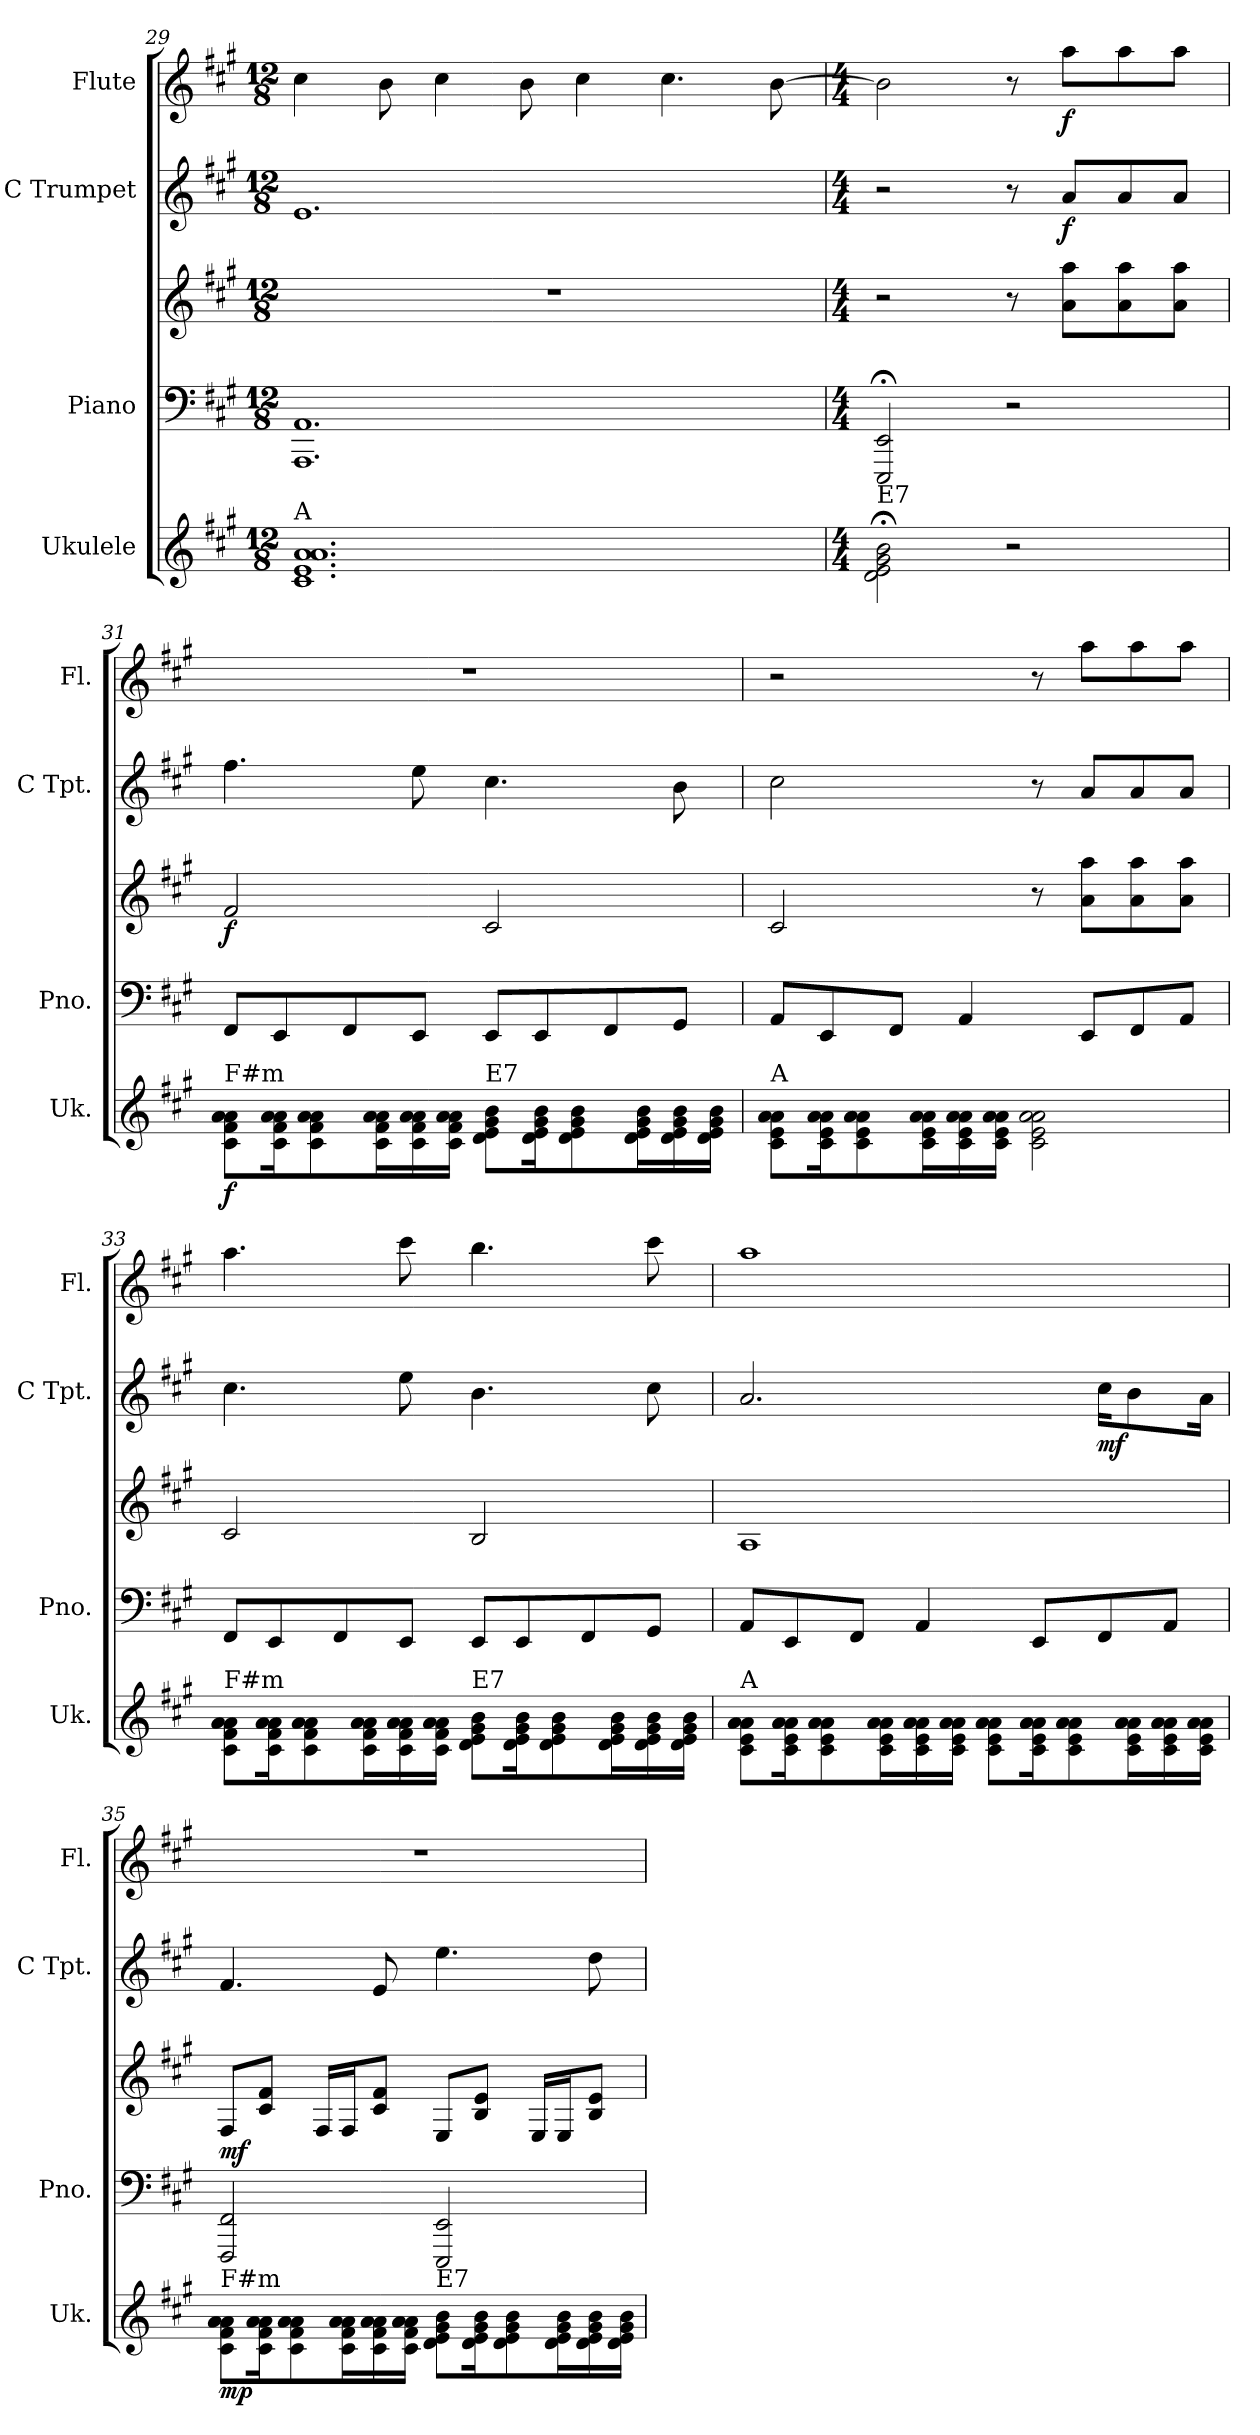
**kern	**dynam	**kern	**kern	**dynam	**kern	**dynam	**kern	**dynam
*part4	*part4	*part3	*part3	*part3	*part2	*part2	*part1	*part1
*staff5	*staff5	*staff4	*staff3	*staff3/4	*staff2	*staff2	*staff1	*staff1
*I"Ukulele	*	*I"Piano	*	*	*I"C Trumpet	*	*I"Flute	*
*I'Uk.	*	*I'Pno.	*	*	*I'C Tpt.	*	*I'Fl.	*
*	*	*clefF4	*clefG2	*	*clefG2	*	*clefG2	*
*k[f#c#g#]	*	*k[f#c#g#]	*k[f#c#g#]	*	*k[f#c#g#]	*	*k[f#c#g#]	*
*M12/8	*	*M12/8	*M12/8	*	*M12/8	*	*M12/8	*
=29	=29	=29	=29	=29	=29	=29	=29	=29
!LO:TX:a:t=A	!	!	!	!	!	!	!	!
1.c# 1.e 1.a 1.a	.	1.AAA 1.AA	1.r	.	1.e	.	4cc#\	.
.	.	.	.	.	.	.	8b\	.
.	.	.	.	.	.	.	4cc#\	.
.	.	.	.	.	.	.	8b\	.
.	.	.	.	.	.	.	4cc#\	.
.	.	.	.	.	.	.	4.cc#\	.
.	.	.	.	.	.	.	[8b\	.
=30	=30	=30	=30	=30	=30	=30	=30	=30
*M4/4	*	*M4/4	*M4/4	*	*M4/4	*	*M4/4	*
*	*	*	*	*	*	*	*MM120	*
!LO:TX:a:t=E7	!	!	!	!	!	!	!	!
2d\;< 2e\;< 2g#\;< 2b\;<	.	2EEE/;< 2EE/;<	2r	.	2r	.	2b\]	.
2r	.	2r	8r	.	8r	.	8r	.
!	!	!	!	!	!	!LO:DY:b	!	!LO:DY:b
.	.	.	8a\ 8aa\L	.	8a/L	f	8aa\L	f
.	.	.	8a\ 8aa\	.	8a/	.	8aa\	.
.	.	.	8a\ 8aa\J	.	8a/J	.	8aa\J	.
=31	=31	=31	=31	=31	=31	=31	=31	=31
!LO:TX:a:t=F#m	!	!	!	!	!	!	!	!
!	!LO:DY:b	!	!	!LO:DY:b	!	!	!	!
8c#\ 8f#\ 8a\ 8a\L	f	8FF#/L	2f#/	f	4.ff#\	.	1r	.
16c#\ 16f#\ 16a\ 16a\K	.	8EE/	.	.	.	.	.	.
8c#\ 8f#\ 8a\ 8a\	.	.	.	.	.	.	.	.
.	.	8FF#/	.	.	.	.	.	.
16c#\ 16f#\ 16a\ 16a\L	.	.	.	.	.	.	.	.
16c#\ 16f#\ 16a\ 16a\	.	8EE/J	.	.	8ee\	.	.	.
16c#\ 16f#\ 16a\ 16a\JJ	.	.	.	.	.	.	.	.
!LO:TX:a:t=E7	!	!	!	!	!	!	!	!
8d\ 8e\ 8g#\ 8b\L	.	8EE/L	2c#/	.	4.cc#\	.	.	.
16d\ 16e\ 16g#\ 16b\K	.	8EE/	.	.	.	.	.	.
8d\ 8e\ 8g#\ 8b\	.	.	.	.	.	.	.	.
.	.	8FF#/	.	.	.	.	.	.
16d\ 16e\ 16g#\ 16b\L	.	.	.	.	.	.	.	.
16d\ 16e\ 16g#\ 16b\	.	8GG#/J	.	.	8b\	.	.	.
16d\ 16e\ 16g#\ 16b\JJ	.	.	.	.	.	.	.	.
!!LO:LB:g=z
=32	=32	=32	=32	=32	=32	=32	=32	=32
!LO:TX:a:t=A	!	!	!	!	!	!	!	!
8c#\ 8e\ 8a\ 8a\L	.	8AA/L	2c#/	.	2cc#\	.	2r	.
16c#\ 16e\ 16a\ 16a\K	.	8EE/	.	.	.	.	.	.
8c#\ 8e\ 8a\ 8a\	.	.	.	.	.	.	.	.
.	.	8FF#/J	.	.	.	.	.	.
16c#\ 16e\ 16a\ 16a\L	.	.	.	.	.	.	.	.
16c#\ 16e\ 16a\ 16a\	.	4AA/	.	.	.	.	.	.
16c#\ 16e\ 16a\ 16a\JJ	.	.	.	.	.	.	.	.
2c#\ 2e\ 2a\ 2a\	.	.	8r	.	8r	.	8r	.
.	.	8EE/L	8a\ 8aa\L	.	8a/L	.	8aa\L	.
.	.	8FF#/	8a\ 8aa\	.	8a/	.	8aa\	.
.	.	8AA/J	8a\ 8aa\J	.	8a/J	.	8aa\J	.
=33	=33	=33	=33	=33	=33	=33	=33	=33
!LO:TX:a:t=F#m	!	!	!	!	!	!	!	!
8c#\ 8f#\ 8a\ 8a\L	.	8FF#/L	2c#/	.	4.cc#\	.	4.aa\	.
16c#\ 16f#\ 16a\ 16a\K	.	8EE/	.	.	.	.	.	.
8c#\ 8f#\ 8a\ 8a\	.	.	.	.	.	.	.	.
.	.	8FF#/	.	.	.	.	.	.
16c#\ 16f#\ 16a\ 16a\L	.	.	.	.	.	.	.	.
16c#\ 16f#\ 16a\ 16a\	.	8EE/J	.	.	8ee\	.	8ccc#\	.
16c#\ 16f#\ 16a\ 16a\JJ	.	.	.	.	.	.	.	.
!LO:TX:a:t=E7	!	!	!	!	!	!	!	!
8d\ 8e\ 8g#\ 8b\L	.	8EE/L	2B/	.	4.b\	.	4.bb\	.
16d\ 16e\ 16g#\ 16b\K	.	8EE/	.	.	.	.	.	.
8d\ 8e\ 8g#\ 8b\	.	.	.	.	.	.	.	.
.	.	8FF#/	.	.	.	.	.	.
16d\ 16e\ 16g#\ 16b\L	.	.	.	.	.	.	.	.
16d\ 16e\ 16g#\ 16b\	.	8GG#/J	.	.	8cc#\	.	8ccc#\	.
16d\ 16e\ 16g#\ 16b\JJ	.	.	.	.	.	.	.	.
=34	=34	=34	=34	=34	=34	=34	=34	=34
!LO:TX:a:t=A	!	!	!	!	!	!	!	!
8c#\ 8e\ 8a\ 8a\L	.	8AA/L	1A	.	2.a/	.	1aa	.
16c#\ 16e\ 16a\ 16a\K	.	8EE/	.	.	.	.	.	.
8c#\ 8e\ 8a\ 8a\	.	.	.	.	.	.	.	.
.	.	8FF#/J	.	.	.	.	.	.
16c#\ 16e\ 16a\ 16a\L	.	.	.	.	.	.	.	.
16c#\ 16e\ 16a\ 16a\	.	4AA/	.	.	.	.	.	.
16c#\ 16e\ 16a\ 16a\JJ	.	.	.	.	.	.	.	.
8c#\ 8e\ 8a\ 8a\L	.	.	.	.	.	.	.	.
16c#\ 16e\ 16a\ 16a\K	.	8EE/L	.	.	.	.	.	.
8c#\ 8e\ 8a\ 8a\	.	.	.	.	.	.	.	.
!	!	!	!	!	!	!LO:DY:b	!	!
.	.	8FF#/	.	.	16cc#\KL	mf	.	.
16c#\ 16e\ 16a\ 16a\L	.	.	.	.	8b\	.	.	.
16c#\ 16e\ 16a\ 16a\	.	8AA/J	.	.	.	.	.	.
16c#\ 16e\ 16a\ 16a\JJ	.	.	.	.	16a\Jk	.	.	.
!!LO:PB:g=z
=35	=35	=35	=35	=35	=35	=35	=35	=35
!LO:TX:a:t=F#m	!	!	!	!	!	!	!	!
!	!LO:DY:b	!	!	!LO:DY:b	!	!	!	!
8c#\ 8f#\ 8a\ 8a\L	mp	2FFF#/ 2FF#/	8F#/L	mf	4.f#/	.	1r	.
16c#\ 16f#\ 16a\ 16a\K	.	.	8c#/ 8f#/J	.	.	.	.	.
8c#\ 8f#\ 8a\ 8a\	.	.	.	.	.	.	.	.
.	.	.	16F#/LL	.	.	.	.	.
16c#\ 16f#\ 16a\ 16a\L	.	.	16F#/J	.	.	.	.	.
16c#\ 16f#\ 16a\ 16a\	.	.	8c#/ 8f#/J	.	8e/	.	.	.
16c#\ 16f#\ 16a\ 16a\JJ	.	.	.	.	.	.	.	.
!LO:TX:a:t=E7	!	!	!	!	!	!	!	!
8d\ 8e\ 8g#\ 8b\L	.	2EEE/ 2EE/	8E/L	.	4.ee\	.	.	.
16d\ 16e\ 16g#\ 16b\K	.	.	8B/ 8e/J	.	.	.	.	.
8d\ 8e\ 8g#\ 8b\	.	.	.	.	.	.	.	.
.	.	.	16E/LL	.	.	.	.	.
16d\ 16e\ 16g#\ 16b\L	.	.	16E/J	.	.	.	.	.
16d\ 16e\ 16g#\ 16b\	.	.	8B/ 8e/J	.	8dd\	.	.	.
16d\ 16e\ 16g#\ 16b\JJ	.	.	.	.	.	.	.	.
=	=	=	=	=	=	=	=	=
*-	*-	*-	*-	*-	*-	*-	*-	*-
